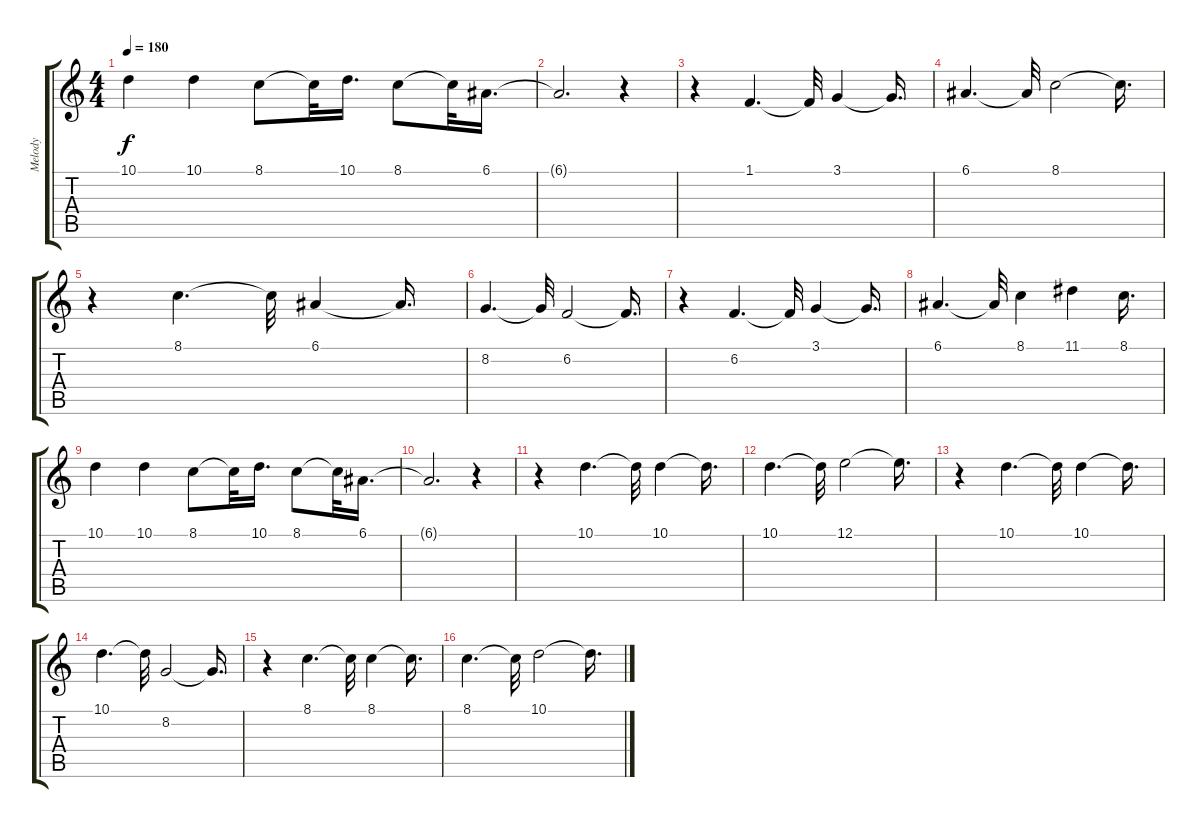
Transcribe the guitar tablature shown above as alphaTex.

\track ("Melody" "Melody") {instrument vibraphone}
\staff {score tabs}
\tuning (E4 B3 G3 D3 A2 E2) {hide}
\ts (4 4)
\tempo 180
\clef g2
\ks c
10.1.4{dy f} 10.1.4 8.1.8 8.1{t}.32 10.1.16{d} 8.1.8 8.1{t}.32 6.1.16{d} |
6.1{t}.2{d} r.4 |
r.4 1.1.4{d} 1.1{t}.32 3.1.4 3.1{t}.16{d} |
6.1.4{d} 6.1{t}.32 8.1.2 8.1{t}.16{d} |
r.4 8.1.4{d} 8.1{t}.32 6.1.4 6.1{t}.16{d} |
8.2.4{d} 8.2{t}.32 6.2.2 6.2{t}.16{d} |
r.4 6.2.4{d} 6.2{t}.32 3.1.4 3.1{t}.16{d} |
6.1.4{d} 6.1{t}.32 8.1.4 11.1.4 8.1.16{d} |
10.1.4 10.1.4 8.1.8 8.1{t}.32 10.1.16{d} 8.1.8 8.1{t}.32 6.1.16{d} |
6.1{t}.2{d} r.4 |
r.4 10.1.4{d} 10.1{t}.32 10.1.4 10.1{t}.16{d} |
10.1.4{d} 10.1{t}.32 12.1.2 12.1{t}.16{d} |
r.4 10.1.4{d} 10.1{t}.32 10.1.4 10.1{t}.16{d} |
10.1.4{d} 10.1{t}.32 8.2.2 8.2{t}.16{d} |
r.4 8.1.4{d} 8.1{t}.32 8.1.4 8.1{t}.16{d} |
8.1.4{d} 8.1{t}.32 10.1.2 10.1{t}.16{d}
